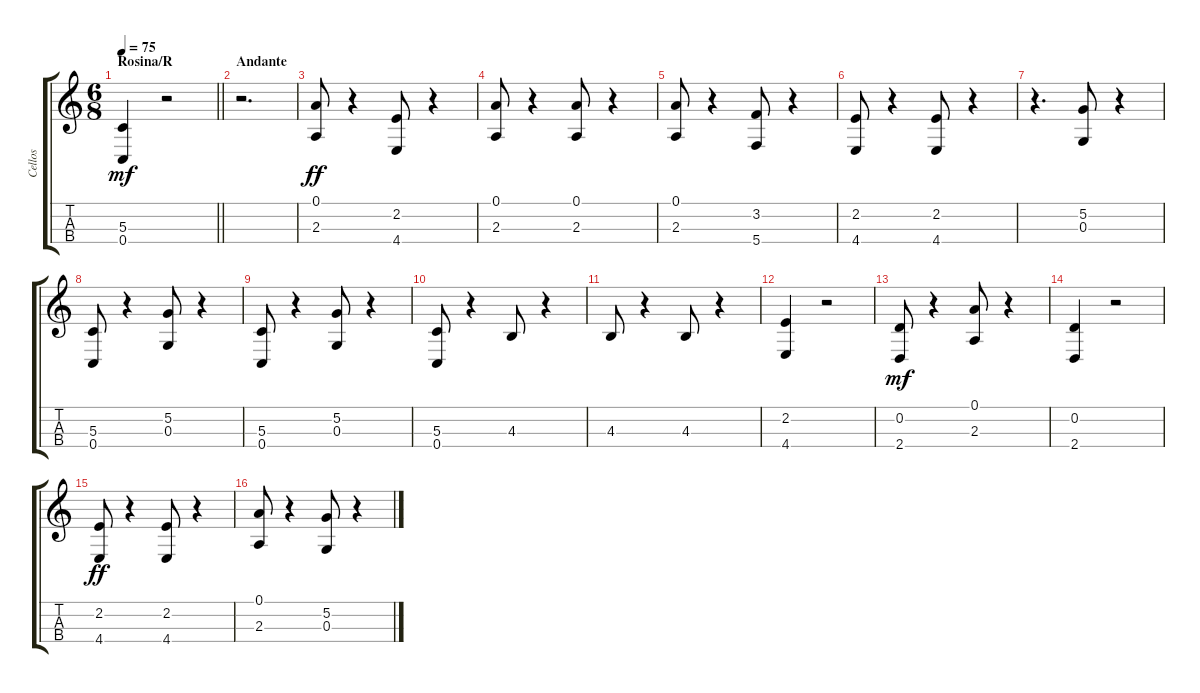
\track ("Cellos" "Cellos") {instrument contrabass}
\staff {score tabs}
\tuning (A3 D3 G2 C2) {hide}
\ts (6 8)
\section ("" "Rosina/R")
\tempo 75
\clef g2
\barLineRight lightlight
\ks c
(5.3 0.4).4{dy mf} r.2 |
\section ("" "Andante")
r.2{d} |
(0.1 2.3).8{dy ff} r.4 (2.2 4.4).8 r.4 |
(0.1 2.3).8 r.4 (0.1 2.3).8 r.4 |
(0.1 2.3).8 r.4 (3.2 5.4).8 r.4 |
(2.2 4.4).8 r.4 (2.2 4.4).8 r.4 |
r.4{d} (5.2 0.3).8 r.4 |
(5.3 0.4).8 r.4 (5.2 0.3).8 r.4 |
(5.3 0.4).8 r.4 (5.2 0.3).8 r.4 |
(5.3 0.4).8 r.4 4.3.8 r.4 |
4.3.8 r.4 4.3.8 r.4 |
(2.2 4.4).4 r.2 |
(0.2 2.4).8{dy mf} r.4 (0.1 2.3).8 r.4 |
(0.2 2.4).4 r.2 |
(2.2 4.4).8{dy ff} r.4 (2.2 4.4).8 r.4 |
(0.1 2.3).8 r.4 (5.2 0.3).8 r.4
